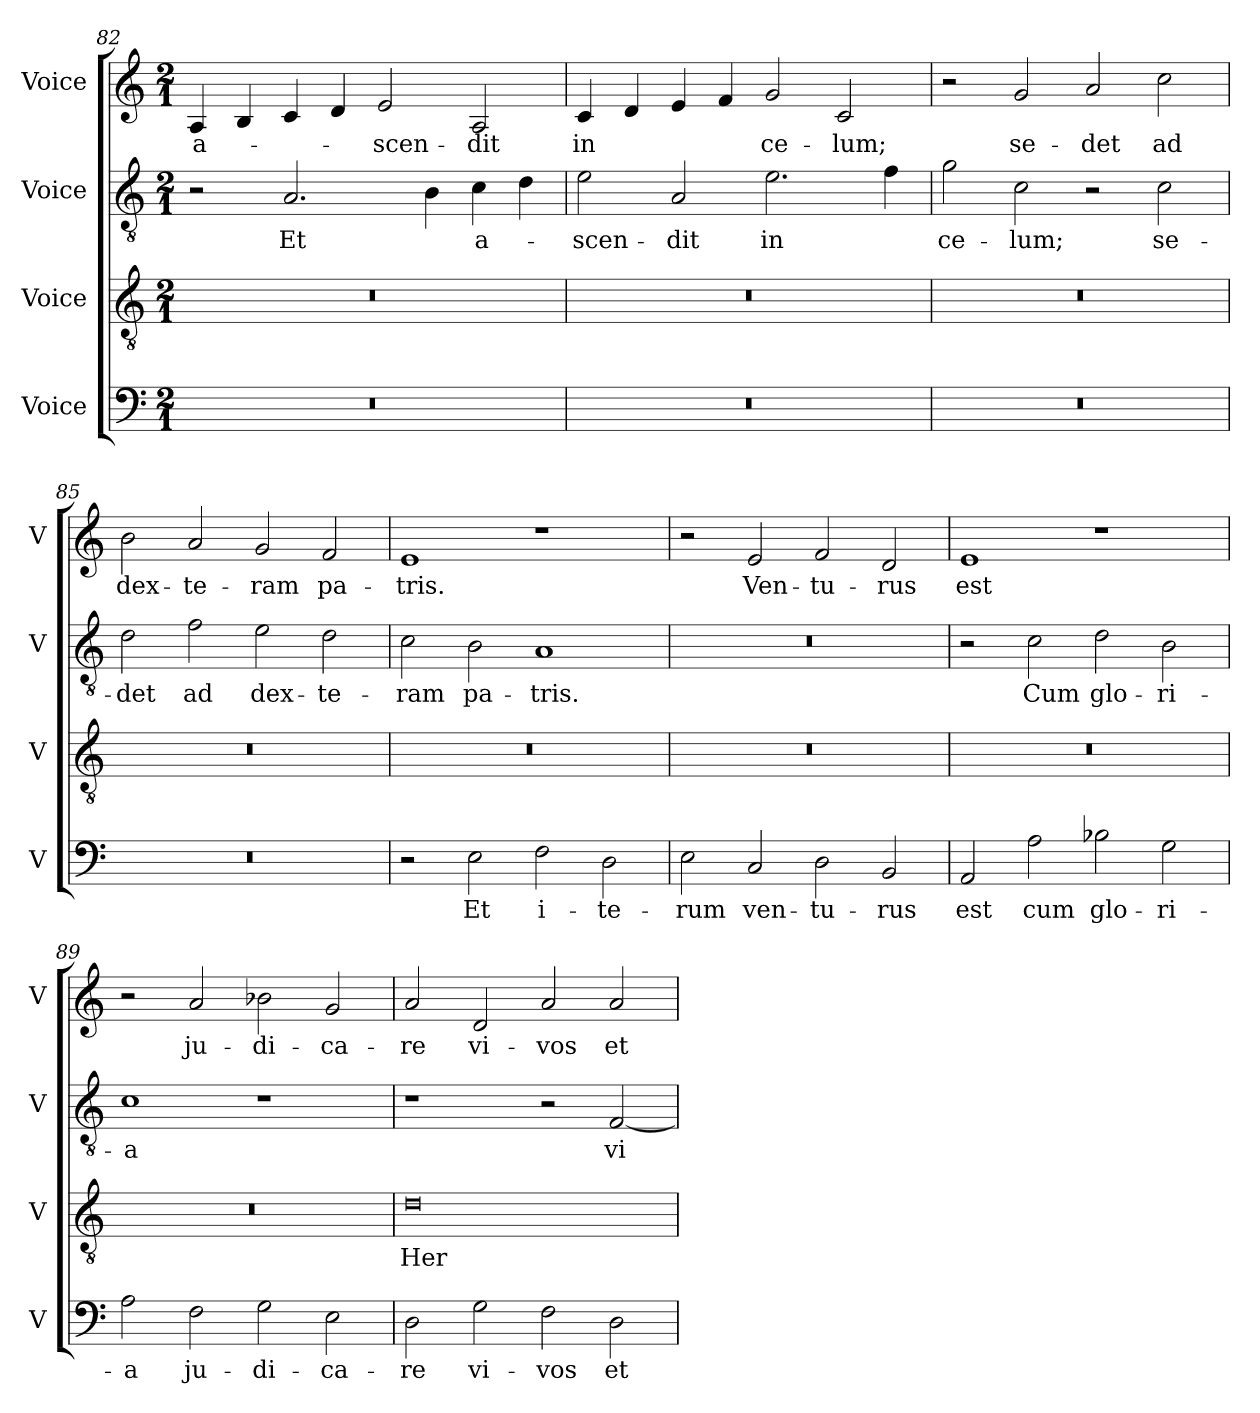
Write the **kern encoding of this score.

**kern	**text	**kern	**text	**kern	**text	**kern	**text
*part4	*part4	*part3	*part3	*part2	*part2	*part1	*part1
*staff4	*staff4	*staff3	*staff3	*staff2	*staff2	*staff1	*staff1
*I"Voice	*	*I"Voice	*	*I"Voice	*	*I"Voice	*
*I'V	*	*I'V	*	*I'V	*	*I'V	*
*clefF4	*	*clefGv2	*	*clefGv2	*	*clefG2	*
*k[]	*	*k[]	*	*k[]	*	*k[]	*
*M2/1	*	*M2/1	*	*M2/1	*	*M2/1	*
=82	=82	=82	=82	=82	=82	=82	=82
!	!	!	!	!	!	!	!LO:LY:b
0r	.	0r	.	2r	.	4A/	a-
.	.	.	.	.	.	4B/	.
!	!	!	!	!	!LO:LY:b	!	!
.	.	.	.	2.A/	Et	4c/	.
.	.	.	.	.	.	4d/	.
!	!	!	!	!	!	!	!LO:LY:b
.	.	.	.	.	.	2e/	-scen-
.	.	.	.	4B\	.	.	.
!	!	!	!	!	!LO:LY:b	!	!LO:LY:b
.	.	.	.	4c\	a-	2A/	-dit
.	.	.	.	4d\	.	.	.
!!LO:PB:g=z
=83	=83	=83	=83	=83	=83	=83	=83
!	!	!	!	!	!LO:LY:b	!	!LO:LY:b
0r	.	0r	.	2e\	-scen-	4c/	in
.	.	.	.	.	.	4d/	.
!	!	!	!	!	!LO:LY:b	!	!
.	.	.	.	2A/	-dit	4e/	.
.	.	.	.	.	.	4f/	.
!	!	!	!	!	!LO:LY:b	!	!LO:LY:b
.	.	.	.	2.e\	in	2g/	ce-
!	!	!	!	!	!	!	!LO:LY:b
.	.	.	.	.	.	2c/	-lum;
.	.	.	.	4f\	.	.	.
=84	=84	=84	=84	=84	=84	=84	=84
!	!	!	!	!	!LO:LY:b	!	!
0r	.	0r	.	2g\	ce-	2r	.
!	!	!	!	!	!LO:LY:b	!	!LO:LY:b
.	.	.	.	2c\	-lum;	2g/	se-
!	!	!	!	!	!	!	!LO:LY:b
.	.	.	.	2r	.	2a/	-det
!	!	!	!	!	!LO:LY:b	!	!LO:LY:b
.	.	.	.	2c\	se-	2cc\	ad
=85	=85	=85	=85	=85	=85	=85	=85
!	!	!	!	!	!LO:LY:b	!	!LO:LY:b
0r	.	0r	.	2d\	-det	2b\	dex-
!	!	!	!	!	!LO:LY:b	!	!LO:LY:b
.	.	.	.	2f\	ad	2a/	-te-
!	!	!	!	!	!LO:LY:b	!	!LO:LY:b
.	.	.	.	2e\	dex-	2g/	-ram
!	!	!	!	!	!LO:LY:b	!	!LO:LY:b
.	.	.	.	2d\	-te-	2f/	pa-
=86	=86	=86	=86	=86	=86	=86	=86
!	!	!	!	!	!LO:LY:b	!	!LO:LY:b
2r	.	0r	.	2c\	-ram	1e	-tris.
!	!LO:LY:b	!	!	!	!LO:LY:b	!	!
2E\	Et	.	.	2B\	pa-	.	.
!	!LO:LY:b	!	!	!	!LO:LY:b	!	!
2F\	i-	.	.	1A	-tris.	1r	.
!	!LO:LY:b	!	!	!	!	!	!
2D\	-te-	.	.	.	.	.	.
!!LO:LB:g=z
=87	=87	=87	=87	=87	=87	=87	=87
!	!LO:LY:b	!	!	!	!	!	!
2E\	-rum	0r	.	0r	.	2r	.
!	!LO:LY:b	!	!	!	!	!	!LO:LY:b
2C/	ven-	.	.	.	.	2e/	Ven-
!	!LO:LY:b	!	!	!	!	!	!LO:LY:b
2D\	-tu-	.	.	.	.	2f/	-tu-
!	!LO:LY:b	!	!	!	!	!	!LO:LY:b
2BB/	-rus	.	.	.	.	2d/	-rus
=88	=88	=88	=88	=88	=88	=88	=88
!	!LO:LY:b	!	!	!	!	!	!LO:LY:b
2AA/	est	0r	.	2r	.	1e	est
!	!LO:LY:b	!	!	!	!LO:LY:b	!	!
2A\	cum	.	.	2c\	Cum	.	.
!	!LO:LY:b	!	!	!	!LO:LY:b	!	!
2B-X\	glo-	.	.	2d\	glo-	1r	.
!	!LO:LY:b	!	!	!	!LO:LY:b	!	!
2G\	-ri-	.	.	2B\	-ri-	.	.
=89	=89	=89	=89	=89	=89	=89	=89
!	!LO:LY:b	!	!	!	!LO:LY:b	!	!
2A\	-a	0r	.	1c	-a	2r	.
!	!LO:LY:b	!	!	!	!	!	!LO:LY:b
2F\	ju-	.	.	.	.	2a/	ju-
!	!LO:LY:b	!	!	!	!	!	!LO:LY:b
2G\	-di-	.	.	1r	.	2b-X\	-di-
!	!LO:LY:b	!	!	!	!	!	!LO:LY:b
2E\	-ca-	.	.	.	.	2g/	-ca-
=90	=90	=90	=90	=90	=90	=90	=90
!	!LO:LY:b	!	!LO:LY:b	!	!	!	!LO:LY:b
2D\	-re	0d	Her-	1r	.	2a/	-re
!	!LO:LY:b	!	!	!	!	!	!LO:LY:b
2G\	vi-	.	.	.	.	2d/	vi-
!	!LO:LY:b	!	!	!	!	!	!LO:LY:b
2F\	-vos	.	.	2r	.	2a/	-vos
!	!LO:LY:b	!	!	!	!LO:LY:b	!	!LO:LY:b
2D\	et	.	.	[2F/	vi-	2a/	et
=	=	=	=	=	=	=	=
*-	*-	*-	*-	*-	*-	*-	*-
